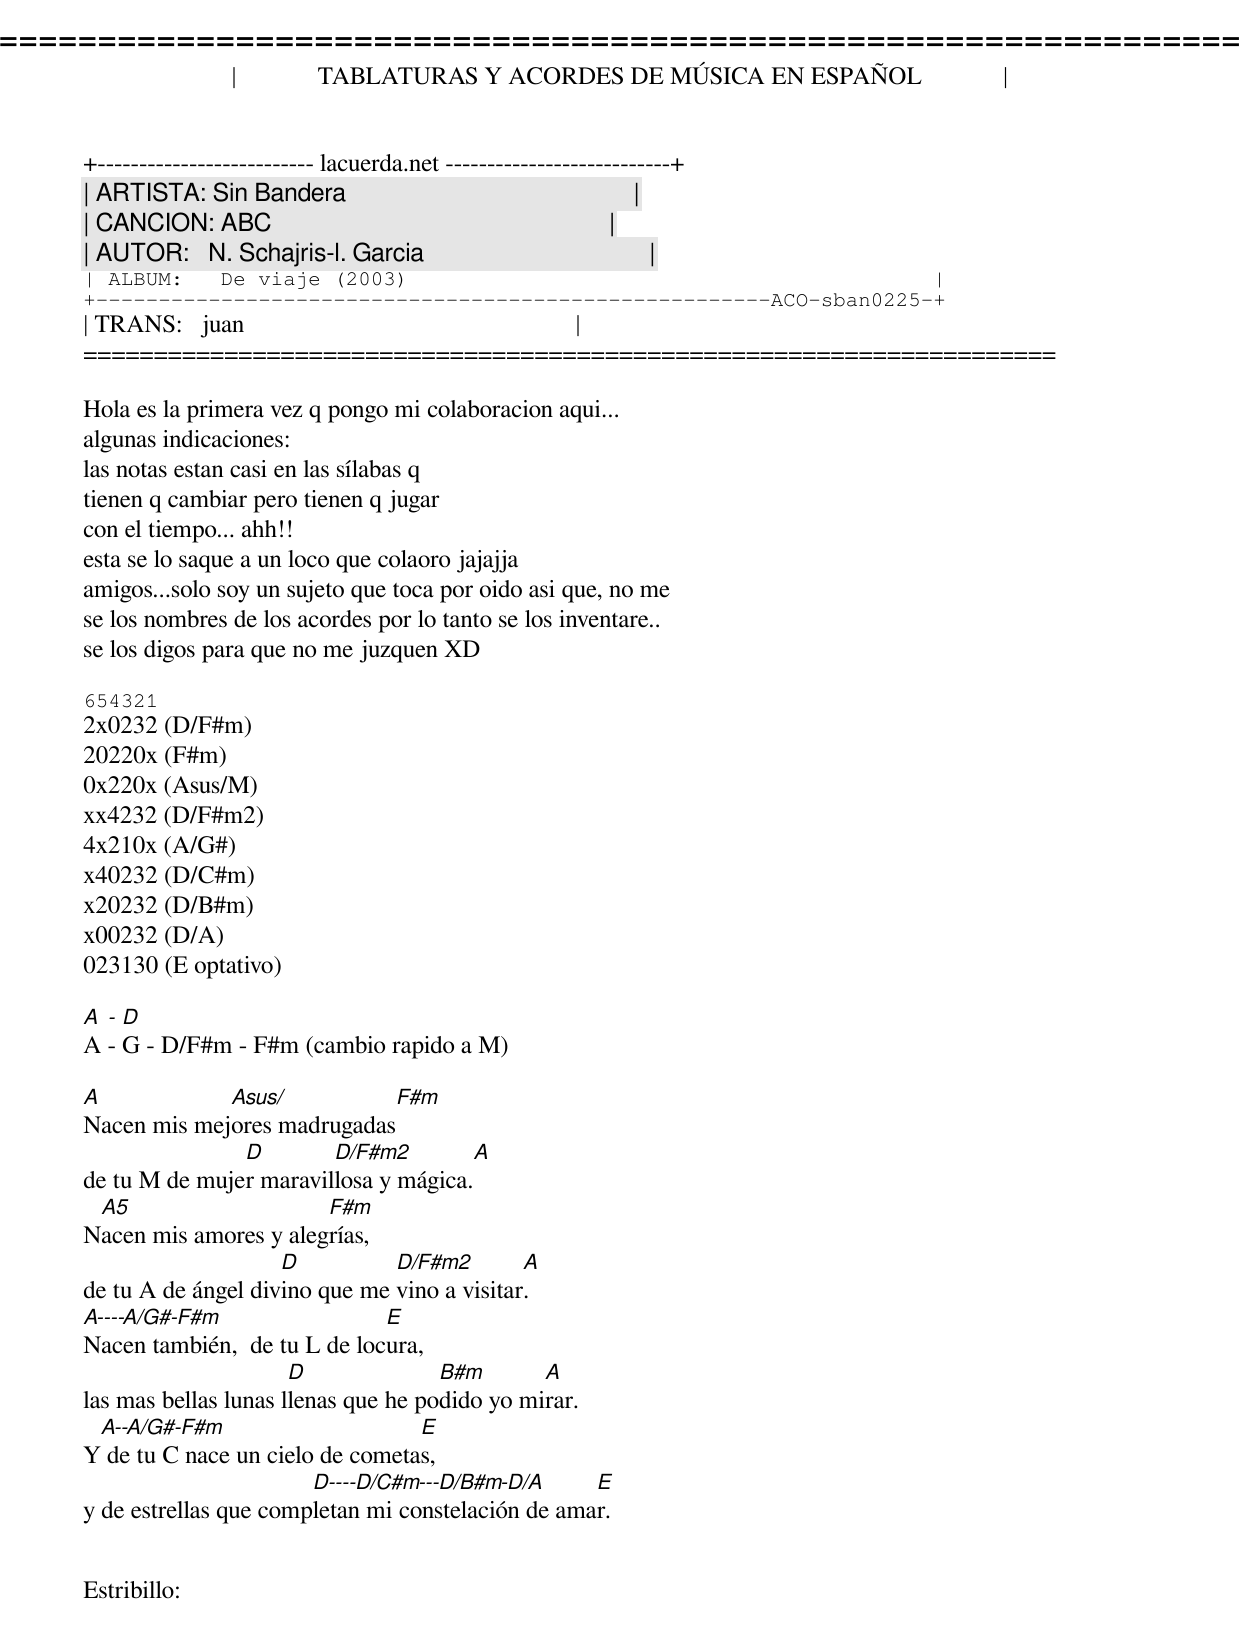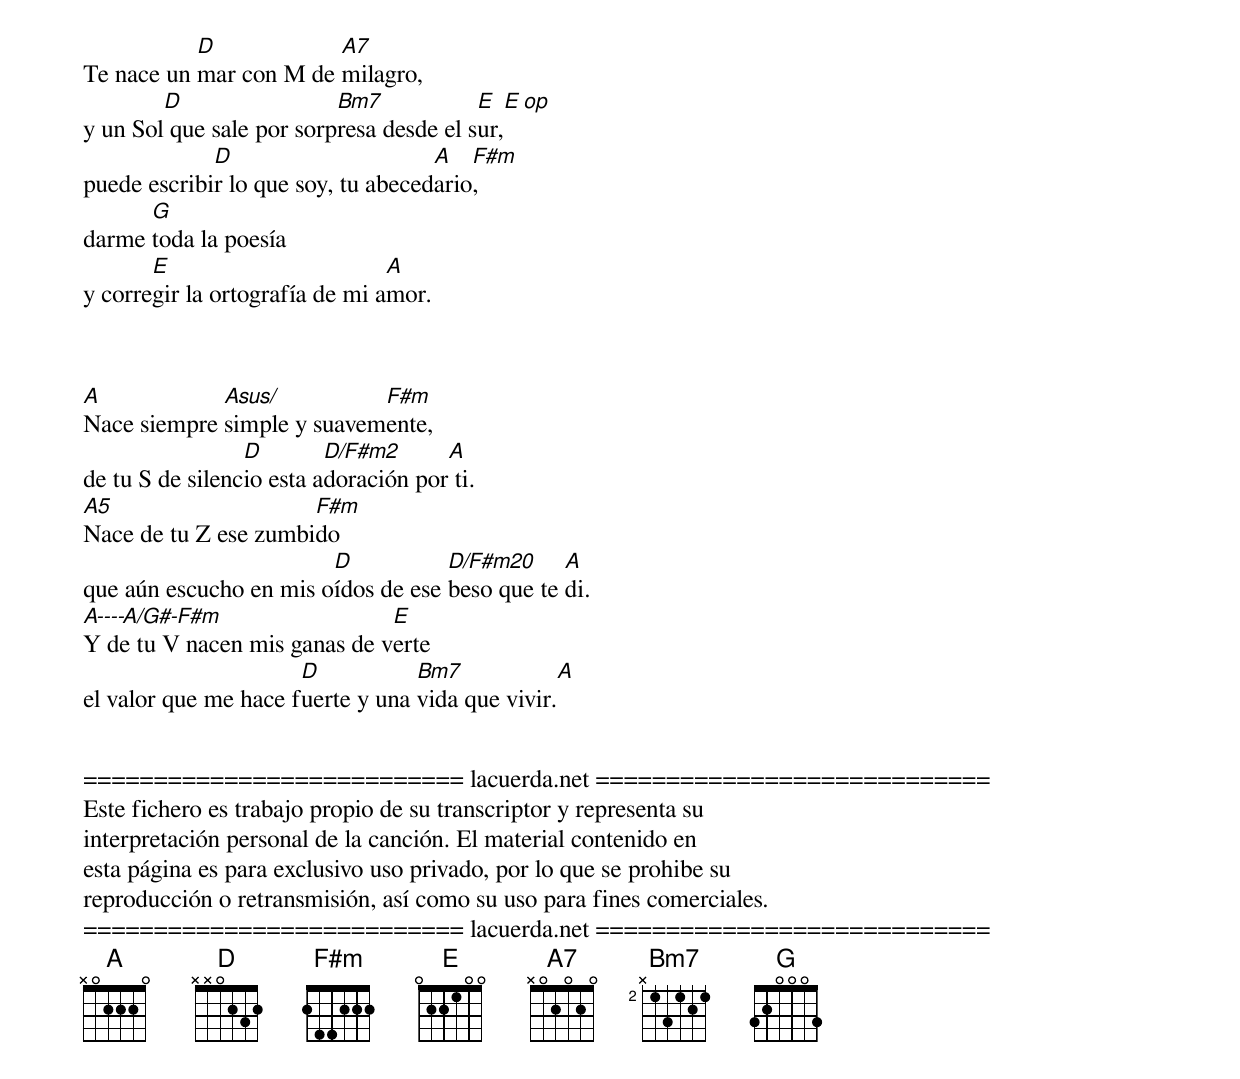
=====================================================================
|             TABLATURAS Y ACORDES DE MÚSICA EN ESPAÑOL             |
+-------------------------- lacuerda.net ---------------------------+
| ARTISTA: Sin Bandera                                              |
| CANCION: ABC                                                      |
| AUTOR:   N. Schajris-l. Garcia                                    |
| ALBUM:   De viaje (2003)                                          |
+------------------------------------------------------ACO-sban0225-+
| TRANS:   juan                                                     |
=====================================================================

Hola es la primera vez q pongo mi colaboracion aqui...
algunas indicaciones:
las notas estan casi en las sílabas q
tienen q cambiar pero tienen q jugar
con el tiempo... ahh!!
esta se lo saque a un loco que colaoro jajajja
amigos...solo soy un sujeto que toca por oido asi que, no me
se los nombres de los acordes por lo tanto se los inventare..
se los digos para que no me juzquen XD

654321
2x0232 (D/F#m)
20220x (F#m)
0x220x (Asus/M)
xx4232 (D/F#m2)
4x210x (A/G#)
x40232 (D/C#m)
x20232 (D/B#m)
x00232 (D/A)
023130 (E optativo)

A - D
A - G - D/F#m - F#m (cambio rapido a M)

A            Asus/          F#m
Nacen mis mejores madrugadas
               D        D/F#m2        A
de tu M de mujer maravillosa y mágica.
 A5                    F#m
Nacen mis amores y alegrías,
                    D          D/F#m2        A
de tu A de ángel divino que me vino a visitar.
A----A/G#-F#m                 E
Nacen también,  de tu L de locura,
                      D              B#m       A
las mas bellas lunas llenas que he podido yo mirar.
 A--A/G#-F#m                     E
Y de tu C nace un cielo de cometas,
                       D----D/C#m---D/B#m-D/A      E
y de estrellas que completan mi constelación de amar.


Estribillo:
           D            A7
Te nace un mar con M de milagro,
        D                 Bm7            E  E op
y un Sol que sale por sorpresa desde el sur,
             D                      A   F#m
puede escribir lo que soy, tu abecedario,
      G
darme toda la poesía
       E                        A
y corregir la ortografía de mi amor.



A            Asus/          F#m
Nace siempre simple y suavemente,
                 D        D/F#m2      A
de tu S de silencio esta adoración por ti.
A5                    F#m
Nace de tu Z ese zumbido
                        D           D/F#m20     A
que aún escucho en mis oídos de ese beso que te di.
A----A/G#-F#m                 E
Y de tu V nacen mis ganas de verte
                      D           Bm7             A
el valor que me hace fuerte y una vida que vivir.


=========================== lacuerda.net ============================
Este fichero es trabajo propio de su transcriptor y representa su
interpretación personal de la canción. El material contenido en
esta página es para exclusivo uso privado, por lo que se prohibe su
reproducción o retransmisión, así como su uso para fines comerciales.
=========================== lacuerda.net ============================
